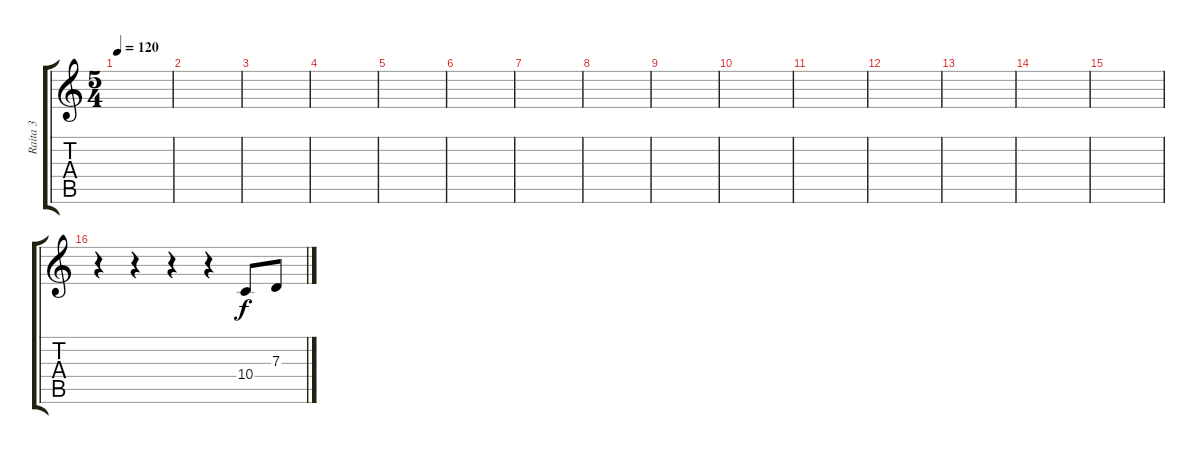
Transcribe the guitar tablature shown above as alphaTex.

\track ("Raita 3" "Raita 3") {instrument stringensemble1}
\staff {score tabs}
\tuning (E4 B3 G3 D3 A2 E2) {hide}
\ts (5 4)
\tempo 120
\clef g2
\ks c
|
|
|
|
|
|
|
|
|
|
|
|
|
|
|
r.4 r.4 r.4 r.4 10.4.8 7.3.8
